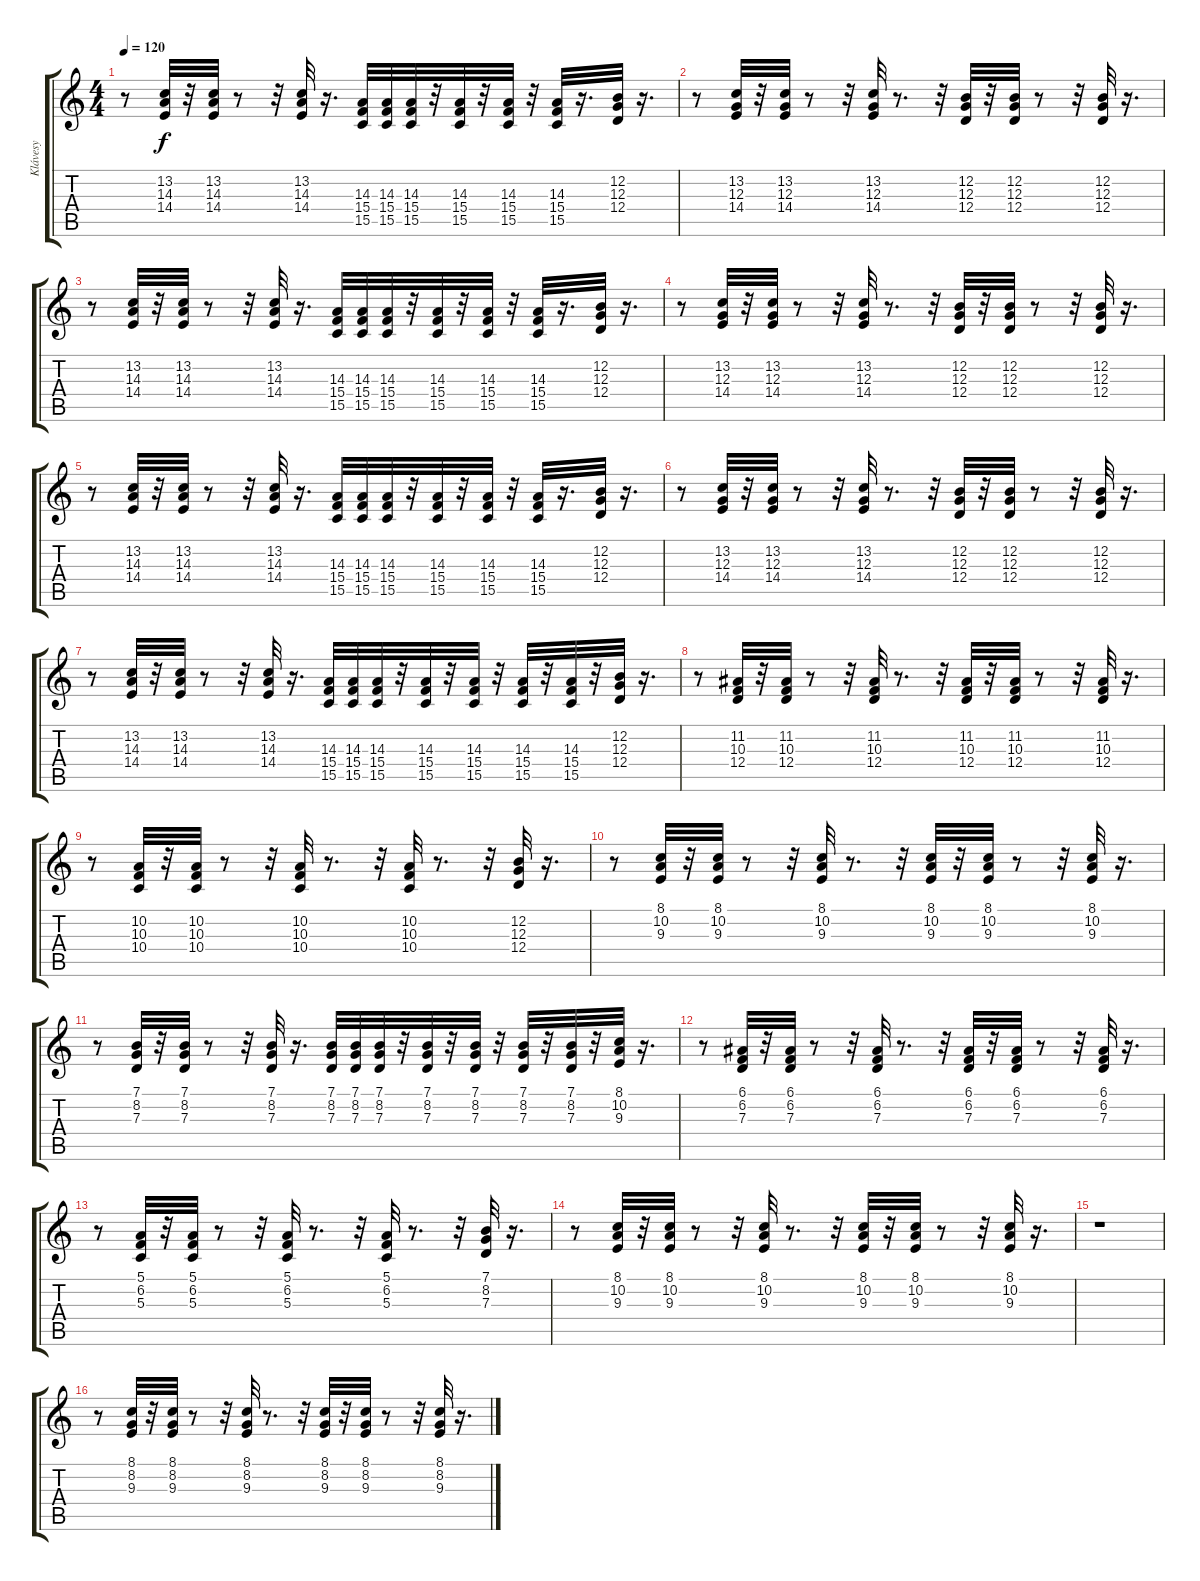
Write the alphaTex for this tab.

\track ("Klávesy" "Klávesy") {instrument pad3polysynth}
\staff {score tabs}
\tuning (E4 B3 G3 D3 A2 E2) {hide}
\ts (4 4)
\tempo 120
\clef g2
\ks c
r.8{dy f} (13.2 14.3 14.4).32 r.32 (13.2 14.3 14.4).32 r.8 r.32 (13.2 14.3 14.4).32 r.16{d} (14.3 15.4 15.5).32 (14.3 15.4 15.5).32 (14.3 15.4 15.5).32 r.32 (14.3 15.4 15.5).32 r.32 (14.3 15.4 15.5).32 r.32 (14.3 15.4 15.5).32 r.16{d} (12.2 12.3 12.4).32 r.16{d} |
r.8 (13.2 12.3 14.4).32 r.32 (13.2 12.3 14.4).32 r.8 r.32 (13.2 12.3 14.4).32 r.8{d} r.32 (12.2 12.3 12.4).32 r.32 (12.2 12.3 12.4).32 r.8 r.32 (12.2 12.3 12.4).32 r.16{d} |
r.8 (13.2 14.3 14.4).32 r.32 (13.2 14.3 14.4).32 r.8 r.32 (13.2 14.3 14.4).32 r.16{d} (14.3 15.4 15.5).32 (14.3 15.4 15.5).32 (14.3 15.4 15.5).32 r.32 (14.3 15.4 15.5).32 r.32 (14.3 15.4 15.5).32 r.32 (14.3 15.4 15.5).32 r.16{d} (12.2 12.3 12.4).32 r.16{d} |
r.8 (13.2 12.3 14.4).32 r.32 (13.2 12.3 14.4).32 r.8 r.32 (13.2 12.3 14.4).32 r.8{d} r.32 (12.2 12.3 12.4).32 r.32 (12.2 12.3 12.4).32 r.8 r.32 (12.2 12.3 12.4).32 r.16{d} |
r.8 (13.2 14.3 14.4).32 r.32 (13.2 14.3 14.4).32 r.8 r.32 (13.2 14.3 14.4).32 r.16{d} (14.3 15.4 15.5).32 (14.3 15.4 15.5).32 (14.3 15.4 15.5).32 r.32 (14.3 15.4 15.5).32 r.32 (14.3 15.4 15.5).32 r.32 (14.3 15.4 15.5).32 r.16{d} (12.2 12.3 12.4).32 r.16{d} |
r.8 (13.2 12.3 14.4).32 r.32 (13.2 12.3 14.4).32 r.8 r.32 (13.2 12.3 14.4).32 r.8{d} r.32 (12.2 12.3 12.4).32 r.32 (12.2 12.3 12.4).32 r.8 r.32 (12.2 12.3 12.4).32 r.16{d} |
r.8 (13.2 14.3 14.4).32 r.32 (13.2 14.3 14.4).32 r.8 r.32 (13.2 14.3 14.4).32 r.16{d} (14.3 15.4 15.5).32 (14.3 15.4 15.5).32 (14.3 15.4 15.5).32 r.32 (14.3 15.4 15.5).32 r.32 (14.3 15.4 15.5).32 r.32 (14.3 15.4 15.5).32 r.32 (14.3 15.4 15.5).32 r.32 (12.2 12.3 12.4).32 r.16{d} |
r.8 (11.2 10.3 12.4).32 r.32 (11.2 10.3 12.4).32 r.8 r.32 (11.2 10.3 12.4).32 r.8{d} r.32 (11.2 10.3 12.4).32 r.32 (11.2 10.3 12.4).32 r.8 r.32 (11.2 10.3 12.4).32 r.16{d} |
r.8 (10.2 10.3 10.4).32 r.32 (10.2 10.3 10.4).32 r.8 r.32 (10.2 10.3 10.4).32 r.8{d} r.32 (10.2 10.3 10.4).32 r.8{d} r.32 (12.2 12.3 12.4).32 r.16{d} |
r.8 (8.1 10.2 9.3).32 r.32 (8.1 10.2 9.3).32 r.8 r.32 (8.1 10.2 9.3).32 r.8{d} r.32 (8.1 10.2 9.3).32 r.32 (8.1 10.2 9.3).32 r.8 r.32 (8.1 10.2 9.3).32 r.16{d} |
r.8 (7.1 8.2 7.3).32 r.32 (7.1 8.2 7.3).32 r.8 r.32 (7.1 8.2 7.3).32 r.16{d} (7.1 8.2 7.3).32 (7.1 8.2 7.3).32 (7.1 8.2 7.3).32 r.32 (7.1 8.2 7.3).32 r.32 (7.1 8.2 7.3).32 r.32 (7.1 8.2 7.3).32 r.32 (7.1 8.2 7.3).32 r.32 (8.1 10.2 9.3).32 r.16{d} |
r.8 (6.1 6.2 7.3).32 r.32 (6.1 6.2 7.3).32 r.8 r.32 (6.1 6.2 7.3).32 r.8{d} r.32 (6.1 6.2 7.3).32 r.32 (6.1 6.2 7.3).32 r.8 r.32 (6.1 6.2 7.3).32 r.16{d} |
r.8 (5.1 6.2 5.3).32 r.32 (5.1 6.2 5.3).32 r.8 r.32 (5.1 6.2 5.3).32 r.8{d} r.32 (5.1 6.2 5.3).32 r.8{d} r.32 (7.1 8.2 7.3).32 r.16{d} |
r.8 (8.1 10.2 9.3).32 r.32 (8.1 10.2 9.3).32 r.8 r.32 (8.1 10.2 9.3).32 r.8{d} r.32 (8.1 10.2 9.3).32 r.32 (8.1 10.2 9.3).32 r.8 r.32 (8.1 10.2 9.3).32 r.16{d} |
r.1 |
r.8 (8.1 8.2 9.3).32 r.32 (8.1 8.2 9.3).32 r.8 r.32 (8.1 8.2 9.3).32 r.8{d} r.32 (8.1 8.2 9.3).32 r.32 (8.1 8.2 9.3).32 r.8 r.32 (8.1 8.2 9.3).32 r.16{d}
